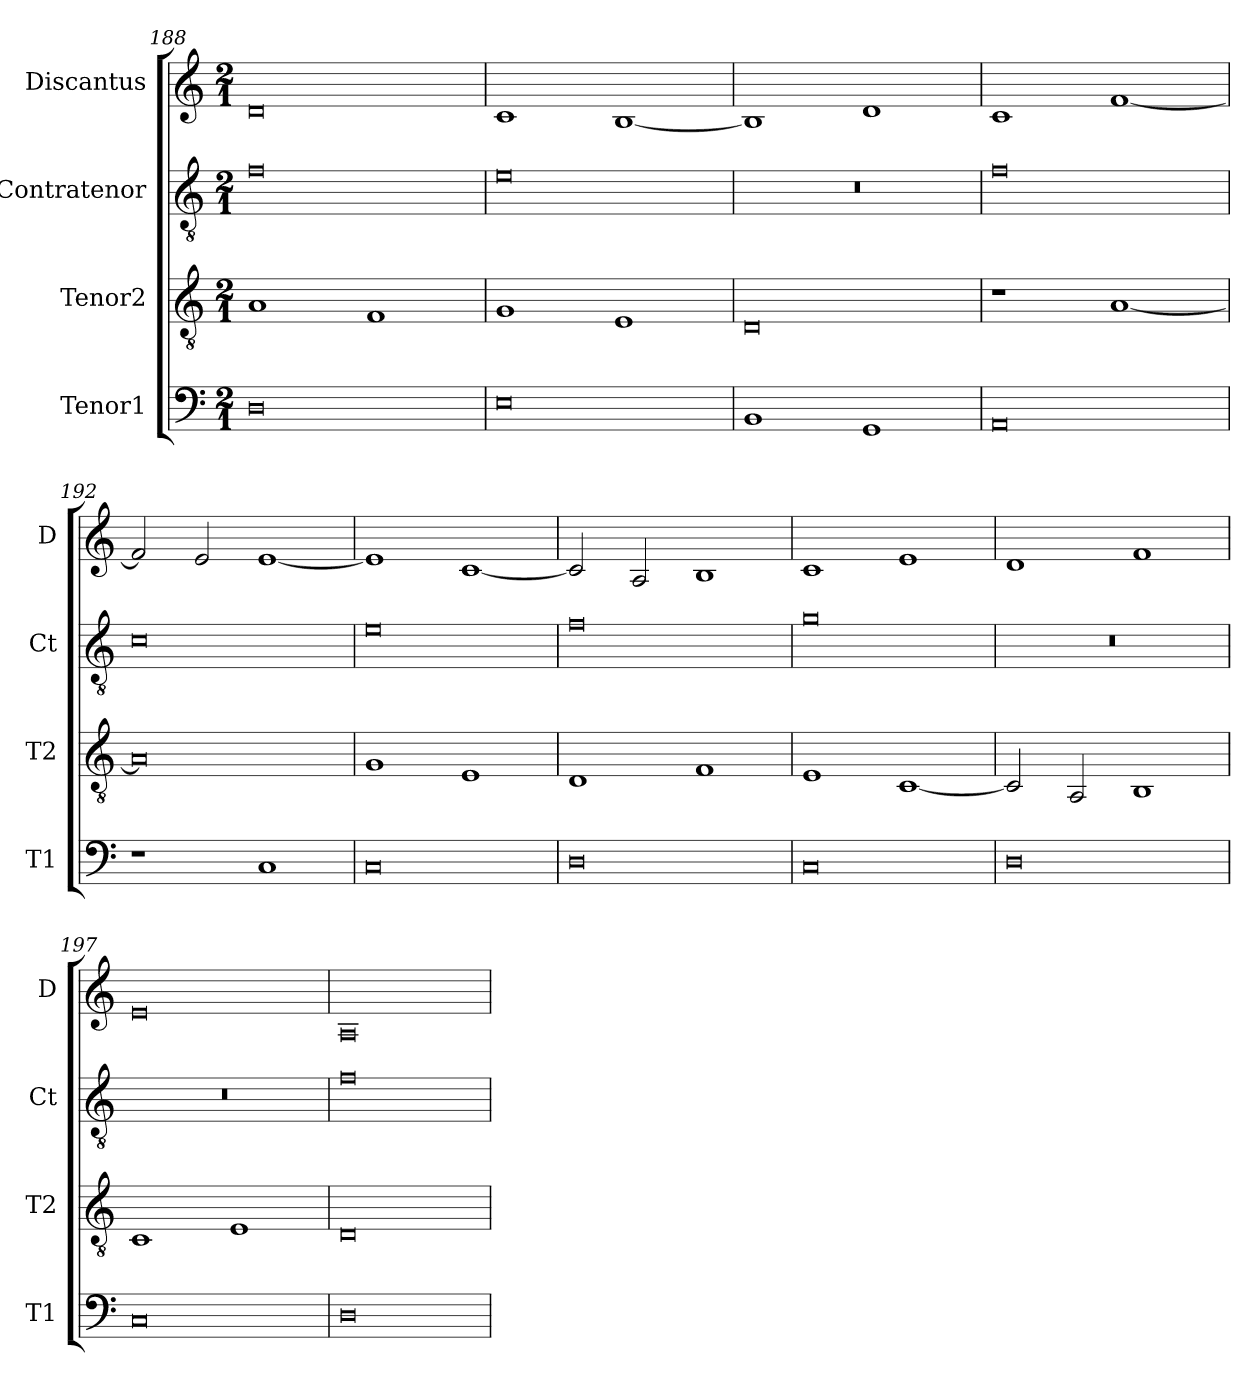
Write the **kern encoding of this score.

**kern	**kern	**kern	**kern
*part4	*part3	*part2	*part1
*staff4	*staff3	*staff2	*staff1
*I"Tenor1	*I"Tenor2	*I"Contratenor	*I"Discantus
*I'T1	*I'T2	*I'Ct	*I'D
*clefF4	*clefGv2	*clefGv2	*clefG2
*k[]	*k[]	*k[]	*k[]
*M2/1	*M2/1	*M2/1	*M2/1
=188	=188	=188	=188
0D	1A	0f	0d
.	1F	.	.
=189	=189	=189	=189
0E	1G	0e	1c
.	1E	.	[1B
=190	=190	=190	=190
1BB	0D	0r	1B]
1GG	.	.	1d
=191	=191	=191	=191
0AA	1r	0f	1c
.	[1A	.	[1f
=192	=192	=192	=192
1r	0A]	0c	2f/]
.	.	.	2e/
1C	.	.	[1e
=193	=193	=193	=193
0C	1G	0e	1e]
.	1E	.	[1c
=194	=194	=194	=194
0D	1D	0f	2c/]
.	.	.	2A/
.	1F	.	1B
=195	=195	=195	=195
0C	1E	0g	1c
.	[1C	.	1e
=196	=196	=196	=196
0D	2C/]	0r	1d
.	2AA/	.	.
.	1BB	.	1f
=197	=197	=197	=197
0C	1C	0r	0e
.	1E	.	.
=198	=198	=198	=198
0D	0D	0f	0A
=	=	=	=
*-	*-	*-	*-
